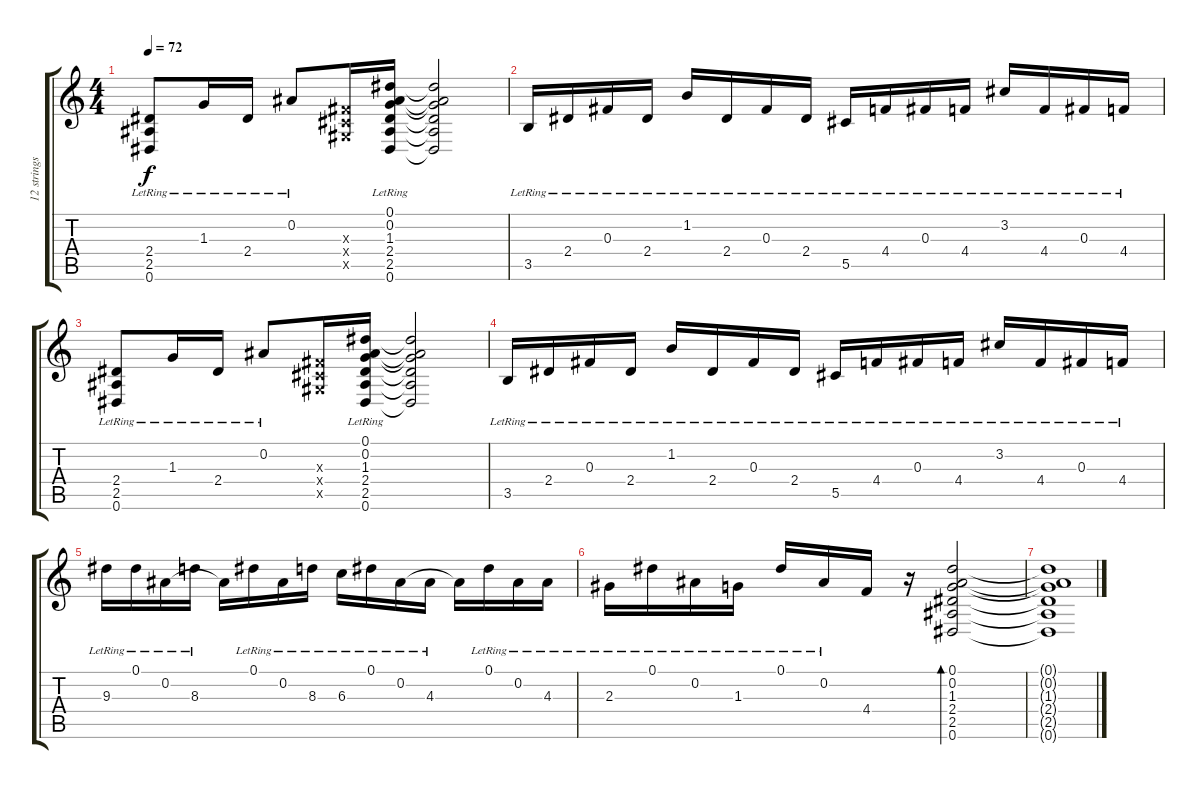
\track ("12 strings" "12 strings") {instrument electricguitarclean}
\staff {score tabs}
\tuning (Eb4 Bb3 Gb3 Db3 Ab2 Eb2) {hide}
\ts (4 4)
\tempo 72
\clef g2
\ks c
(2.4{lr} 2.5{lr} 0.6{lr}).8{dy f} 1.3{lr}.16 2.4{lr}.16 0.2{lr}.8 (0.3{x} 0.4{x} 0.5{x}).16 (0.1{lr} 0.2{lr} 1.3{lr} 2.4{lr} 2.5{lr} 0.6{lr}).16 (0.1{t} 0.2{t} 1.3{t} 2.4{t} 2.5{t} 0.6{t}).2 |
3.5{lr}.16 2.4{lr}.16 0.3{lr}.16 2.4{lr}.16 1.2{lr}.16 2.4{lr}.16 0.3{lr}.16 2.4{lr}.16 5.5{lr}.16 4.4{lr}.16 0.3{lr}.16 4.4{lr}.16 3.2{lr}.16 4.4{lr}.16 0.3{lr}.16 4.4{lr}.16 |
(2.4{lr} 2.5{lr} 0.6{lr}).8 1.3{lr}.16 2.4{lr}.16 0.2{lr}.8 (0.3{x} 0.4{x} 0.5{x}).16 (0.1{lr} 0.2{lr} 1.3{lr} 2.4{lr} 2.5{lr} 0.6{lr}).16 (0.1{t} 0.2{t} 1.3{t} 2.4{t} 2.5{t} 0.6{t}).2 |
3.5{lr}.16 2.4{lr}.16 0.3{lr}.16 2.4{lr}.16 1.2{lr}.16 2.4{lr}.16 0.3{lr}.16 2.4{lr}.16 5.5{lr}.16 4.4{lr}.16 0.3{lr}.16 4.4{lr}.16 3.2{lr}.16 4.4{lr}.16 0.3{lr}.16 4.4{lr}.16 |
9.3{lr}.16 0.1{lr}.16 0.2{lr}.16 8.3{lr}.16 0.2{t}.16 0.1{lr}.16 0.2{lr}.16 8.3{lr}.16 6.3{lr}.16 0.1{lr}.16 0.2{lr}.16 4.3{lr}.16 0.2{t}.16 0.1{lr}.16 0.2{lr}.16 4.3{lr}.16 |
2.3{lr}.16 0.1{lr}.16 0.2{lr}.16 1.3{lr}.16 0.1{lr}.16 0.2{lr}.16 4.4.16 r.16 (0.1 0.2 1.3 2.4 2.5 0.6).2{bd 480} |
(0.1{t} 0.2{t} 1.3{t} 2.4{t} 2.5{t} 0.6{t}).1
